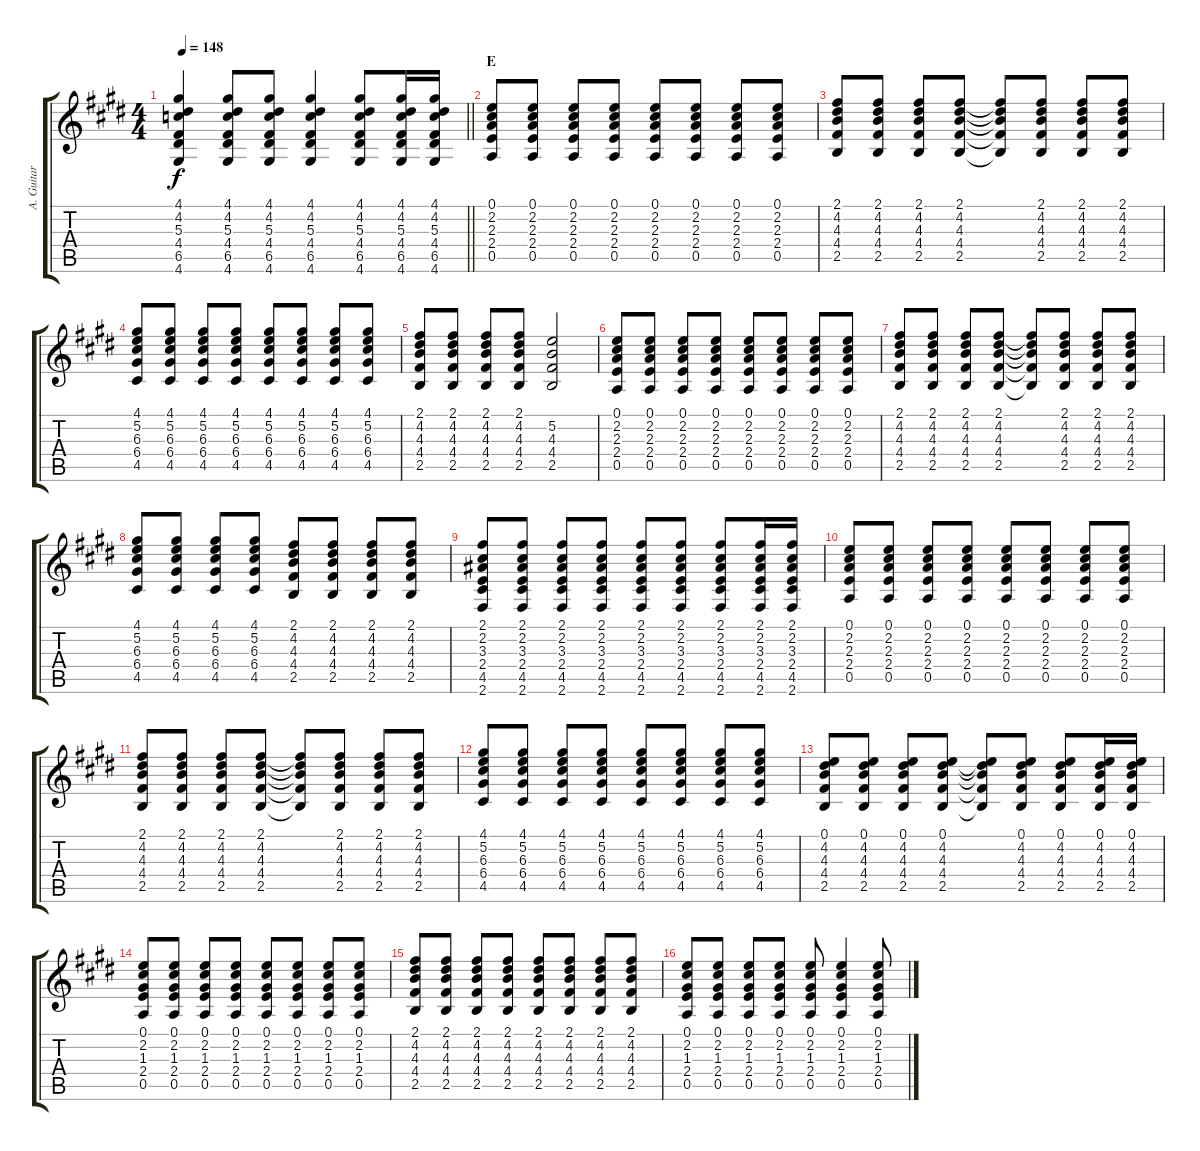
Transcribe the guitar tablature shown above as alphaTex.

\track ("A. Guitar" "A. Guitar") {instrument acousticguitarsteel}
\staff {score tabs}
\tuning (E4 B3 G3 D3 A2 E2) {hide}
\ts (4 4)
\tempo 148
\clef g2
\barLineRight lightlight
\ks e
(4.1{t} 4.2{t} 5.3{t} 4.4{t} 6.5{t} 4.6{t}).4{dy f} (4.1 4.2 5.3 4.4 6.5 4.6).8 (4.1 4.2 5.3 4.4 6.5 4.6).8 (4.1 4.2 5.3 4.4 6.5 4.6).4 (4.1 4.2 5.3 4.4 6.5 4.6).8 (4.1 4.2 5.3 4.4 6.5 4.6).16 (4.1 4.2 5.3 4.4 6.5 4.6).16 |
\section ("" "E")
(0.1 2.2 2.3 2.4 0.5).8 (0.1 2.2 2.3 2.4 0.5).8 (0.1 2.2 2.3 2.4 0.5).8 (0.1 2.2 2.3 2.4 0.5).8 (0.1 2.2 2.3 2.4 0.5).8 (0.1 2.2 2.3 2.4 0.5).8 (0.1 2.2 2.3 2.4 0.5).8 (0.1 2.2 2.3 2.4 0.5).8 |
(2.1 4.2 4.3 4.4 2.5).8 (2.1 4.2 4.3 4.4 2.5).8 (2.1 4.2 4.3 4.4 2.5).8 (2.1 4.2 4.3 4.4 2.5).8 (2.1{t} 4.2{t} 4.3{t} 4.4{t} 2.5{t}).8 (2.1 4.2 4.3 4.4 2.5).8 (2.1 4.2 4.3 4.4 2.5).8 (2.1 4.2 4.3 4.4 2.5).8 |
(4.1 5.2 6.3 6.4 4.5).8 (4.1 5.2 6.3 6.4 4.5).8 (4.1 5.2 6.3 6.4 4.5).8 (4.1 5.2 6.3 6.4 4.5).8 (4.1 5.2 6.3 6.4 4.5).8 (4.1 5.2 6.3 6.4 4.5).8 (4.1 5.2 6.3 6.4 4.5).8 (4.1 5.2 6.3 6.4 4.5).8 |
(2.1 4.2 4.3 4.4 2.5).8 (2.1 4.2 4.3 4.4 2.5).8 (2.1 4.2 4.3 4.4 2.5).8 (2.1 4.2 4.3 4.4 2.5).8 (5.2 4.3 4.4 2.5).2 |
(0.1 2.2 2.3 2.4 0.5).8 (0.1 2.2 2.3 2.4 0.5).8 (0.1 2.2 2.3 2.4 0.5).8 (0.1 2.2 2.3 2.4 0.5).8 (0.1 2.2 2.3 2.4 0.5).8 (0.1 2.2 2.3 2.4 0.5).8 (0.1 2.2 2.3 2.4 0.5).8 (0.1 2.2 2.3 2.4 0.5).8 |
(2.1 4.2 4.3 4.4 2.5).8 (2.1 4.2 4.3 4.4 2.5).8 (2.1 4.2 4.3 4.4 2.5).8 (2.1 4.2 4.3 4.4 2.5).8 (2.1{t} 4.2{t} 4.3{t} 4.4{t} 2.5{t}).8 (2.1 4.2 4.3 4.4 2.5).8 (2.1 4.2 4.3 4.4 2.5).8 (2.1 4.2 4.3 4.4 2.5).8 |
(4.1 5.2 6.3 6.4 4.5).8 (4.1 5.2 6.3 6.4 4.5).8 (4.1 5.2 6.3 6.4 4.5).8 (4.1 5.2 6.3 6.4 4.5).8 (2.1 4.2 4.3 4.4 2.5).8 (2.1 4.2 4.3 4.4 2.5).8 (2.1 4.2 4.3 4.4 2.5).8 (2.1 4.2 4.3 4.4 2.5).8 |
(2.1 2.2 3.3 2.4 4.5 2.6).8 (2.1 2.2 3.3 2.4 4.5 2.6).8 (2.1 2.2 3.3 2.4 4.5 2.6).8 (2.1 2.2 3.3 2.4 4.5 2.6).8 (2.1 2.2 3.3 2.4 4.5 2.6).8 (2.1 2.2 3.3 2.4 4.5 2.6).8 (2.1 2.2 3.3 2.4 4.5 2.6).8 (2.1 2.2 3.3 2.4 4.5 2.6).16 (2.1 2.2 3.3 2.4 4.5 2.6).16 |
(0.1 2.2 2.3 2.4 0.5).8 (0.1 2.2 2.3 2.4 0.5).8 (0.1 2.2 2.3 2.4 0.5).8 (0.1 2.2 2.3 2.4 0.5).8 (0.1 2.2 2.3 2.4 0.5).8 (0.1 2.2 2.3 2.4 0.5).8 (0.1 2.2 2.3 2.4 0.5).8 (0.1 2.2 2.3 2.4 0.5).8 |
(2.1 4.2 4.3 4.4 2.5).8 (2.1 4.2 4.3 4.4 2.5).8 (2.1 4.2 4.3 4.4 2.5).8 (2.1 4.2 4.3 4.4 2.5).8 (2.1{t} 4.2{t} 4.3{t} 4.4{t} 2.5{t}).8 (2.1 4.2 4.3 4.4 2.5).8 (2.1 4.2 4.3 4.4 2.5).8 (2.1 4.2 4.3 4.4 2.5).8 |
(4.1 5.2 6.3 6.4 4.5).8 (4.1 5.2 6.3 6.4 4.5).8 (4.1 5.2 6.3 6.4 4.5).8 (4.1 5.2 6.3 6.4 4.5).8 (4.1 5.2 6.3 6.4 4.5).8 (4.1 5.2 6.3 6.4 4.5).8 (4.1 5.2 6.3 6.4 4.5).8 (4.1 5.2 6.3 6.4 4.5).8 |
(0.1 4.2 4.3 4.4 2.5).8 (0.1 4.2 4.3 4.4 2.5).8 (0.1 4.2 4.3 4.4 2.5).8 (0.1 4.2 4.3 4.4 2.5).8 (0.1{t} 4.2{t} 4.3{t} 4.4{t} 2.5{t}).8 (0.1 4.2 4.3 4.4 2.5).8 (0.1 4.2 4.3 4.4 2.5).8 (0.1 4.2 4.3 4.4 2.5).16 (0.1 4.2 4.3 4.4 2.5).16 |
(0.1 2.2 1.3 2.4 0.5).8 (0.1 2.2 1.3 2.4 0.5).8 (0.1 2.2 1.3 2.4 0.5).8 (0.1 2.2 1.3 2.4 0.5).8 (0.1 2.2 1.3 2.4 0.5).8 (0.1 2.2 1.3 2.4 0.5).8 (0.1 2.2 1.3 2.4 0.5).8 (0.1 2.2 1.3 2.4 0.5).8 |
(2.1 4.2 4.3 4.4 2.5).8 (2.1 4.2 4.3 4.4 2.5).8 (2.1 4.2 4.3 4.4 2.5).8 (2.1 4.2 4.3 4.4 2.5).8 (2.1 4.2 4.3 4.4 2.5).8 (2.1 4.2 4.3 4.4 2.5).8 (2.1 4.2 4.3 4.4 2.5).8 (2.1 4.2 4.3 4.4 2.5).8 |
(0.1 2.2 1.3 2.4 0.5).8 (0.1 2.2 1.3 2.4 0.5).8 (0.1 2.2 1.3 2.4 0.5).8 (0.1 2.2 1.3 2.4 0.5).8 (0.1 2.2 1.3 2.4 0.5).8 (0.1 2.2 1.3 2.4 0.5).4 (0.1 2.2 1.3 2.4 0.5).8
